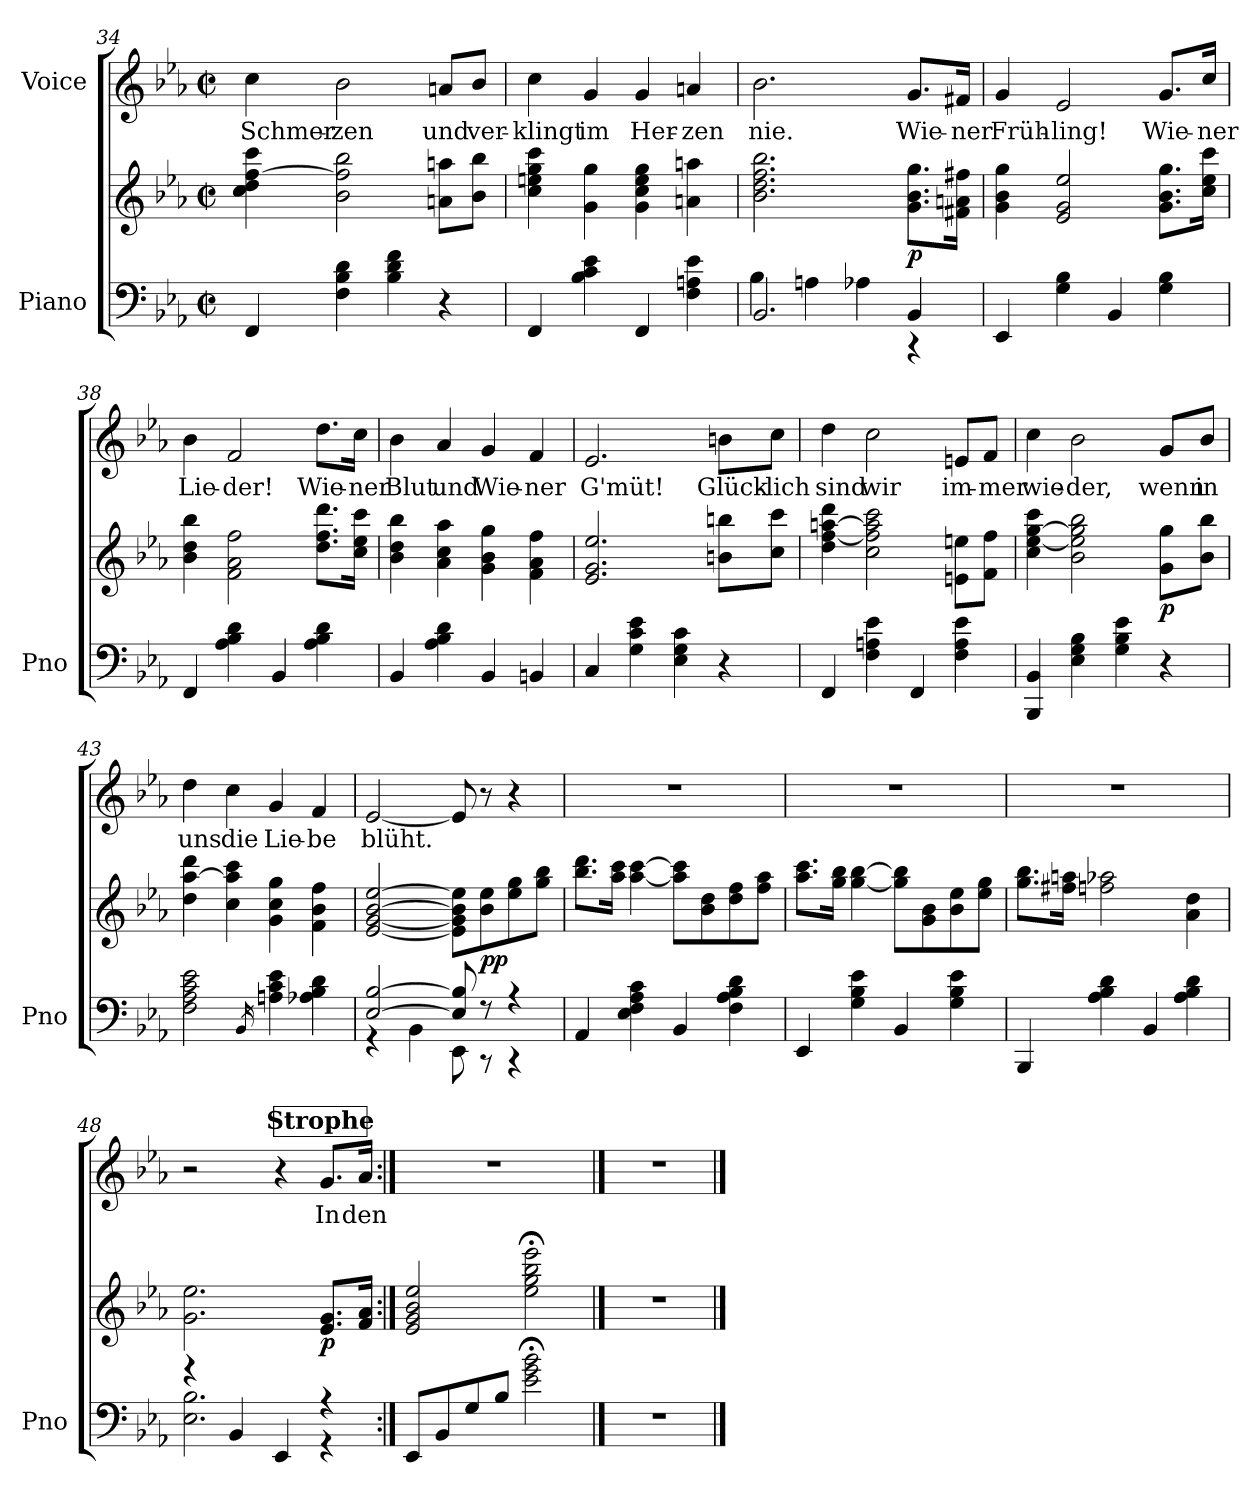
**kern	**kern	**dynam	**kern	**text
*part2	*part2	*part2	*part1	*part1
*staff3	*staff2	*staff2/3	*staff1	*staff1
*I"Piano	*	*	*I"Voice	*
*I'Pno	*	*	*	*
*clefF4	*clefG2	*	*clefG2	*
*k[b-e-a-]	*k[b-e-a-]	*	*k[b-e-a-]	*
*M2/2	*M2/2	*	*M2/2	*
*met(c|)	*met(c|)	*	*met(c|)	*
=34	=34	=34	=34	=34
!	!	!	!	!LO:LY:b
4FF/	4cc\ 4dd\ [4ff\ 4ccc\	.	4cc\	Schmer-
!	!	!	!	!LO:LY:b
4F\ 4B-\ 4d\	2b-\ 2ff\] 2bb-\	.	2b-\	-zen
4B-\ 4d\ 4f\	.	.	.	.
!	!	!	!	!LO:LY:b
4r	8an\ 8aan\L	.	8an/L	und
!	!	!	!	!LO:LY:b
.	8b-\ 8bb-\J	.	8b-/J	ver-
=35	=35	=35	=35	=35
!	!	!	!	!LO:LY:b
4FF/	4cc\ 4een\ 4gg\ 4ccc\	.	4cc\	-klingt
!	!	!	!	!LO:LY:b
4B-\ 4c\ 4e-\	4g\ 4gg\	.	4g/	im
!	!	!	!	!LO:LY:b
4FF/	4g\ 4cc\ 4ee\ 4gg\	.	4g/	Her-
!	!	!	!	!LO:LY:b
4F\ 4An\ 4e-\	4an\ 4aan\	.	4an/	-zen
=36	=36	=36	=36	=36
*^	*	*	*	*
!	!	!	!	!	!LO:LY:b
2.BB-/	4B-\	2.b-\ 2.dd\ 2.ff\ 2.bb-\	.	2.b-\	nie.
.	4An\	.	.	.	.
.	4A-X\	.	.	.	.
!	!	!	!LO:DY:b	!	!LO:LY:b
4BB-/	4r	8.g\ 8.b-\ 8.gg\L	p	8.g/L	Wie-
!	!	!	!	!	!LO:LY:b
.	.	16f#X\ 16an\ 16ff#X\Jk	.	16f#X/Jk	-ner
*v	*v	*	*	*	*
=37	=37	=37	=37	=37
!	!	!	!	!LO:LY:b
4EE-/	4g\ 4b-\ 4gg\	.	4g/	Früh-
!	!	!	!	!LO:LY:b
4G\ 4B-\	2e-/ 2g/ 2ee-/	.	2e-/	-ling!
4BB-/	.	.	.	.
!	!	!	!	!LO:LY:b
4G\ 4B-\	8.g\ 8.b-\ 8.gg\L	.	8.g/L	Wie-
!	!	!	!	!LO:LY:b
.	16cc\ 16ee-\ 16ccc\Jk	.	16cc/Jk	-ner
=38	=38	=38	=38	=38
!	!	!	!	!LO:LY:b
4FF/	4b-\ 4dd\ 4bb-\	.	4b-\	Lie-
!	!	!	!	!LO:LY:b
4A-\ 4B-\ 4d\	2f\ 2a-\ 2ff\	.	2f/	-der!
4BB-/	.	.	.	.
!	!	!	!	!LO:LY:b
4A-\ 4B-\ 4d\	8.dd\ 8.ff\ 8.ddd\L	.	8.dd\L	Wie-
!	!	!	!	!LO:LY:b
.	16cc\ 16ee-\ 16ccc\Jk	.	16cc\Jk	-ner
=39	=39	=39	=39	=39
!	!	!	!	!LO:LY:b
4BB-/	4b-\ 4dd\ 4bb-\	.	4b-\	Blut
!	!	!	!	!LO:LY:b
4A-\ 4B-\ 4d\	4a-\ 4cc\ 4aa-\	.	4a-/	und
!	!	!	!	!LO:LY:b
4BB-/	4g\ 4b-\ 4gg\	.	4g/	Wie-
!	!	!	!	!LO:LY:b
4BBn/	4f\ 4a-\ 4ff\	.	4f/	-ner
=40	=40	=40	=40	=40
!	!	!	!	!LO:LY:b
4C/	2.e-/ 2.g/ 2.ee-/	.	2.e-/	G'müt!
4G\ 4c\ 4e-\	.	.	.	.
4E-\ 4G\ 4c\	.	.	.	.
!	!	!	!	!LO:LY:b
4r	8bn\ 8bbn\L	.	8bn\L	Glück-
!	!	!	!	!LO:LY:b
.	8cc\ 8ccc\J	.	8cc\J	-lich
=41	=41	=41	=41	=41
!	!	!	!	!LO:LY:b
4FF/	4dd\ [4ff\ [4aan\ 4ddd\	.	4dd\	sind
!	!	!	!	!LO:LY:b
4F\ 4An\ 4e-\	2cc\ 2ff\] 2aa\] 2ccc\	.	2cc\	wir
4FF/	.	.	.	.
!	!	!	!	!LO:LY:b
4F\ 4A\ 4e-\	8en\ 8een\L	.	8en/L	im-
!	!	!	!	!LO:LY:b
.	8f\ 8ff\J	.	8f/J	-mer
=42	=42	=42	=42	=42
!	!	!	!	!LO:LY:b
4BBB-/ 4BB-/	4cc\ [4ee-\ [4gg\ 4ccc\	.	4cc\	wie-
!	!	!	!	!LO:LY:b
4E-\ 4G\ 4B-\	2b-\ 2ee-\] 2gg\] 2bb-\	.	2b-\	-der,
4G\ 4B-\ 4e-\	.	.	.	.
!	!	!LO:DY:b	!	!LO:LY:b
4r	8g\ 8gg\L	p	8g/L	wenn
!	!	!	!	!LO:LY:b
.	8b-\ 8bb-\J	.	8b-/J	in
=43	=43	=43	=43	=43
!	!	!	!	!LO:LY:b
2F\ 2A-\ 2c\ 2e-\	4dd\ [4aa-\ 4ddd\	.	4dd\	uns
!	!	!	!	!LO:LY:b
.	4cc\ 4aa-\] 4ccc\	.	4cc\	die
16qBB-/	.	.	.	.
!	!	!	!	!LO:LY:b
4An\ 4c\ 4e-\	4g\ 4cc\ 4gg\	.	4g/	Lie-
!	!	!	!	!LO:LY:b
4A-X\ 4B-\ 4d\	4f\ 4b-\ 4ff\	.	4f/	-be
=44	=44	=44	=44	=44
*^	*	*	*	*
!	!	!	!	!	!LO:LY:b
[2E-/ [2B-/	4r	[2e-/ [2g/ [2b-/ [2ee-/	.	[2e-/	blüht.
.	4BB-\	.	.	.	.
8E-/] 8B-/]	8EE-\	8e-\] 8g\] 8b-\] 8ee-\]L	.	8e-/]	.
!	!	!	!LO:DY:b	!	!
8r	8r	8b-\ 8ee-\	pp	8r	.
4r	4r	8ee-\ 8gg\	.	4r	.
.	.	8gg\ 8bb-\J	.	.	.
*v	*v	*	*	*	*
=45	=45	=45	=45	=45
4AA-/	8.bb-\ 8.ddd\L	.	1r	.
.	16aa-\ 16ccc\Jk	.	.	.
4E-\ 4F\ 4A-\ 4c\	[4aa-\ [4ccc\	.	.	.
4BB-/	8aa-\] 8ccc\]L	.	.	.
.	8b-\ 8dd\	.	.	.
4F\ 4A-\ 4B-\ 4d\	8dd\ 8ff\	.	.	.
.	8ff\ 8aa-\J	.	.	.
=46	=46	=46	=46	=46
4EE-/	8.aa-\ 8.ccc\L	.	1r	.
.	16gg\ 16bb-\Jk	.	.	.
4G\ 4B-\ 4e-\	[4gg\ [4bb-\	.	.	.
4BB-/	8gg\] 8bb-\]L	.	.	.
.	8g\ 8b-\	.	.	.
4G\ 4B-\ 4e-\	8b-\ 8ee-\	.	.	.
.	8ee-\ 8gg\J	.	.	.
=47	=47	=47	=47	=47
4BBB-/	8.gg\ 8.bb-\L	.	1r	.
.	16ff#X\ 16aan\Jk	.	.	.
4A-\ 4B-\ 4d\	2ffn\ 2aa-X\	.	.	.
4BB-/	.	.	.	.
4A-\ 4B-\ 4d\	4a-\ 4dd\	.	.	.
!!LO:REH:place=s1:a:B:fs=14:t=Strophe:qo=3
=48	=48	=48	=48	=48
*^	*	*	*	*
4r	2.E-\ 2.B-\	2.g\ 2.ee-\	.	2r	.
4BB-/	.	.	.	.	.
4EE-/	.	.	.	4r	.
!	!	!	!LO:DY:b	!	!LO:LY:b
4r	4r	8.e-/ 8.g/L	p	8.g/L	In
!	!	!	!	!	!LO:LY:b
.	.	16f/ 16a-/Jk	.	16a-/Jk	den
*v	*v	*	*	*	*
=49:|!	=49:|!	=49:|!	=49:|!	=49:|!
8EE-/L	2e-/ 2g/ 2b-/ 2ee-/	.	1r	.
8BB-/	.	.	.	.
8G/	.	.	.	.
8B-/J	.	.	.	.
2e-\;< 2g\;< 2b-\;<	2ee-\;< 2gg\;< 2bb-\;< 2eee-\;<	.	.	.
==50	==50	==50	==50	==50
1r	1r	.	1r	.
==	==	==	==	==
*-	*-	*-	*-	*-
